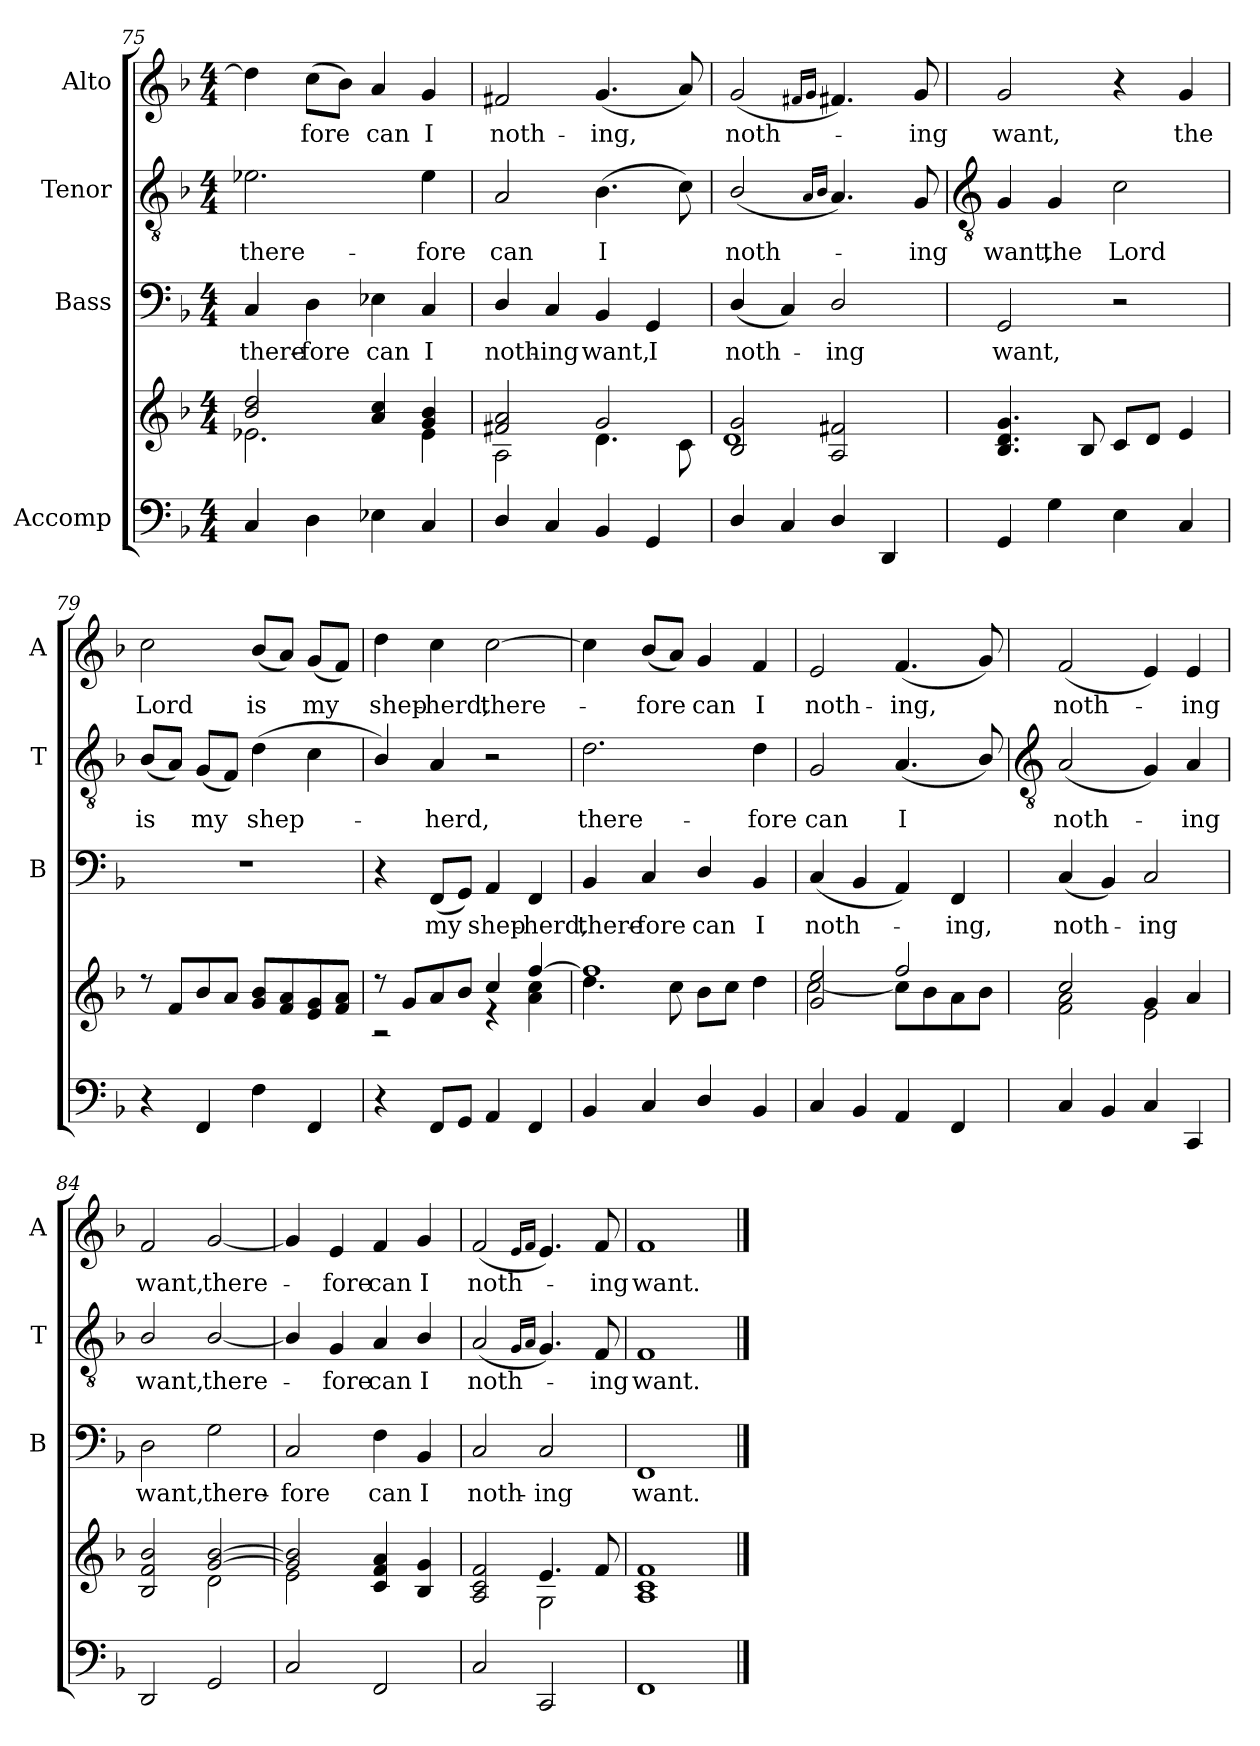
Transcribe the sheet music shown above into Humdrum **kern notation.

**kern	**kern	**kern	**text	**kern	**text	**kern	**text
*part4	*part4	*part3	*part3	*part2	*part2	*part1	*part1
*staff5	*staff4	*staff3	*staff3	*staff2	*staff2	*staff1	*staff1
*I"Accomp	*	*I"Bass	*	*I"Tenor	*	*I"Alto	*
*	*	*I'B	*	*I'T	*	*I'A	*
*clefF4	*clefG2	*clefF4	*	*clefGv2	*	*clefG2	*
*k[b-]	*k[b-]	*k[b-]	*	*k[b-]	*	*k[b-]	*
*F:	*F:	*F:	*	*F:	*	*F:	*
*M4/4	*M4/4	*M4/4	*	*M4/4	*	*M4/4	*
=75	=75	=75	=75	=75	=75	=75	=75
*	*^	*	*	*	*	*	*
!	!	!	!	!LO:LY:b	!	!LO:LY:b	!	!
4C	2b-/ 2dd/	2.e-X\	4C	there-	2.e-X	there-	4dd]	.
!	!	!	!	!LO:LY:b	!	!	!	!LO:LY:b
4D	.	.	4D	-fore	.	.	(>8ccL	fore
.	.	.	.	.	.	.	8b-J)	.
!	!	!	!	!LO:LY:b	!	!	!	!LO:LY:b
4E-X	4a/ 4cc/	.	4E-X	can	.	.	4a	can
!	!	!	!	!LO:LY:b	!	!LO:LY:b	!	!LO:LY:b
4C	4g/ 4b-/	4e-\	4C	I	4e-	-fore	4g	I
=76	=76	=76	=76	=76	=76	=76	=76	=76
!	!	!	!	!LO:LY:b	!	!LO:LY:b	!	!LO:LY:b
4D/	2f#X/ 2a/	2A\	4D/	noth-	2A	can	2f#X	noth-
!	!	!	!	!LO:LY:b	!	!	!	!
4C	.	.	4C	-ing	.	.	.	.
!	!	!	!	!LO:LY:b	!	!LO:LY:b	!	!LO:LY:b
4BB-	2g/	4.d\	4BB-	want,	(>4.B-	I	(<4.g	-ing,
!	!	!	!	!LO:LY:b	!	!	!	!
4GG	.	.	4GG	I	.	.	.	.
.	.	8c\	.	.	8c)	.	8a)	.
=77	=77	=77	=77	=77	=77	=77	=77	=77
!	!	!	!	!LO:LY:b	!	!LO:LY:b	!	!LO:LY:b
4D/	2B-/ 2g/	1d\	(<4D/	noth-	(<2B-/	noth-	(<2g	noth-
4C	.	.	4C)	.	.	.	.	.
.	.	.	.	.	16qqALL	.	16qqf#XLL	.
.	.	.	.	.	16qqB-JJ	.	16qqgJJ	.
!	!	!	!	!LO:LY:b	!	!	!	!
4D/	2A/ 2f#X/	.	2D/	ing	4.A)	.	4.f#)	.
4DD	.	.	.	.	.	.	.	.
!	!	!	!	!	!	!LO:LY:b	!	!LO:LY:b
.	.	.	.	.	8G	ing	8g	ing
!!LO:LB:g=z
=78	=78	=78	=78	=78	=78	=78	=78	=78
*	*	*	*	*	*clefGv2	*	*	*
!	!	!	!	!LO:LY:b	!	!LO:LY:b	!	!LO:LY:b
4GG	4.B-/ 4.d/ 4.g/	1ryy	2GG	want,	4G	want,	2g	want,
!	!	!	!	!	!	!LO:LY:b	!	!
4G	.	.	.	.	4G	the	.	.
.	8B-/	.	.	.	.	.	.	.
!	!	!	!	!	!	!LO:LY:b	!	!
4E	8c/L	.	2r	.	2c	Lord	4r	.
.	8d/J	.	.	.	.	.	.	.
!	!	!	!	!	!	!	!	!LO:LY:b
4C	4e/	.	.	.	.	.	4g	the
=79	=79	=79	=79	=79	=79	=79	=79	=79
!	!	!	!	!	!	!LO:LY:b	!	!LO:LY:b
4r	8r	1ryy	1r	.	(<8B-L	is	2cc	Lord
.	8f/L	.	.	.	8AJ)	.	.	.
!	!	!	!	!	!	!LO:LY:b	!	!
4FF	8b-/	.	.	.	(<8GL	my	.	.
.	8a/J	.	.	.	8FJ)	.	.	.
!	!	!	!	!	!	!LO:LY:b	!	!LO:LY:b
4F	8g/ 8b-/L	.	.	.	(>4d	shep-	(<8b-L	is
.	8f/ 8a/	.	.	.	.	.	8aJ)	.
!	!	!	!	!	!	!	!	!LO:LY:b
4FF	8e/ 8g/	.	.	.	4c	.	(<8gL	my
.	8f/ 8a/J	.	.	.	.	.	8fJ)	.
=80	=80	=80	=80	=80	=80	=80	=80	=80
!	!	!	!	!	!	!	!	!LO:LY:b
4r	8r	2r	4r	.	4B-/)	.	4dd	shep-
.	8g/L	.	.	.	.	.	.	.
!	!	!	!	!LO:LY:b	!	!LO:LY:b	!	!LO:LY:b
8FFL	8a/	.	(<8FFL	my	4A	herd,	4cc	-herd,
8GGJ	8b-/J	.	8GGJ)	.	.	.	.	.
!	!	!	!	!LO:LY:b	!	!	!	!LO:LY:b
4AA	4cc/	4r	4AA	shep-	2r	.	[2cc	there-
!	!	!	!	!LO:LY:b	!	!	!	!
4FF	[4ff/	4a\ 4cc\	4FF	-herd,	.	.	.	.
=81	=81	=81	=81	=81	=81	=81	=81	=81
!	!	!	!	!LO:LY:b	!	!LO:LY:b	!	!
4BB-	1ff/]	4.dd\	4BB-	there-	2.d	there-	4cc]	.
!	!	!	!	!LO:LY:b	!	!	!	!LO:LY:b
4C	.	.	4C	-fore	.	.	(<8b-L	fore
.	.	8cc\	.	.	.	.	8aJ)	.
!	!	!	!	!LO:LY:b	!	!	!	!LO:LY:b
4D/	.	8b-\L	4D/	can	.	.	4g	can
.	.	8cc\J	.	.	.	.	.	.
!	!	!	!	!LO:LY:b	!	!LO:LY:b	!	!LO:LY:b
4BB-	.	4dd\	4BB-	I	4d	-fore	4f	I
=82	=82	=82	=82	=82	=82	=82	=82	=82
!	!	!	!	!LO:LY:b	!	!LO:LY:b	!	!LO:LY:b
4C	2g/ 2ee/	[2cc\	(<4C	noth-	2G	can	2e	noth-
4BB-	.	.	4BB-	.	.	.	.	.
!	!	!	!	!	!	!LO:LY:b	!	!LO:LY:b
4AA	2ff/	8cc\L]	4AA)	.	(<4.A	I	(<4.f	-ing,
.	.	8b-\	.	.	.	.	.	.
!	!	!	!	!LO:LY:b	!	!	!	!
4FF	.	8a\	4FF	ing,	.	.	.	.
.	.	8b-\J	.	.	8B-/)	.	8g)	.
!!LO:LB:g=z
=83	=83	=83	=83	=83	=83	=83	=83	=83
*	*	*	*	*	*clefGv2	*	*	*
!	!	!	!	!LO:LY:b	!	!LO:LY:b	!	!LO:LY:b
4C	2cc/	2f\ 2a\	(<4C	noth-	(<2A/	noth-	(<2f	noth-
4BB-	.	.	4BB-)	.	.	.	.	.
!	!	!	!	!LO:LY:b	!	!	!	!
4C	4g/	2e\	2C	ing	4G)	.	4e)	.
!	!	!	!	!	!	!LO:LY:b	!	!LO:LY:b
4CC	4a/	.	.	.	4A	ing	4e	ing
=84	=84	=84	=84	=84	=84	=84	=84	=84
!	!	!	!	!LO:LY:b	!	!LO:LY:b	!	!LO:LY:b
2DD	2B-/ 2f/ 2b-/	2ryy	2D	want,	2B-/	want,	2f	want,
!	!	!	!	!LO:LY:b	!	!LO:LY:b	!	!LO:LY:b
2GG	[2g/ [2b-/	2d\	2G	there-	[2B-/	there-	[2g	there-
=85	=85	=85	=85	=85	=85	=85	=85	=85
!	!	!	!	!LO:LY:b	!	!	!	!
2C	2g/] 2b-/]	2e\	2C	-fore	4B-/]	.	4g]	.
!	!	!	!	!	!	!LO:LY:b	!	!LO:LY:b
.	.	.	.	.	4G	fore	4e	fore
!	!	!	!	!LO:LY:b	!	!LO:LY:b	!	!LO:LY:b
2FF	4c/ 4f/ 4a/	2ryy	4F	can	4A	can	4f	can
!	!	!	!	!LO:LY:b	!	!LO:LY:b	!	!LO:LY:b
.	4B-/ 4g/	.	4BB-	I	4B-/	I	4g	I
=86	=86	=86	=86	=86	=86	=86	=86	=86
!	!	!	!	!LO:LY:b	!	!LO:LY:b	!	!LO:LY:b
2C	2A/ 2c/ 2f/	2ryy	2C	noth-	(<2A/	noth-	(<2f	noth-
.	.	.	.	.	16qqGLL	.	16qqeLL	.
.	.	.	.	.	16qqAJJ	.	16qqfJJ	.
!	!	!	!	!LO:LY:b	!	!	!	!
2CC	4.e/	2G\	2C	-ing	4.G)	.	4.e)	.
!	!	!	!	!	!	!LO:LY:b	!	!LO:LY:b
.	8f/	.	.	.	8F	ing	8f	ing
=87	=87	=87	=87	=87	=87	=87	=87	=87
!	!	!	!	!LO:LY:b	!	!LO:LY:b	!	!LO:LY:b
1FF	1A/ 1c/ 1f/	1ryy	1FF	want.	1F	want.	1f	want.
*	*v	*v	*	*	*	*	*	*
==	==	==	==	==	==	==	==
*-	*-	*-	*-	*-	*-	*-	*-
